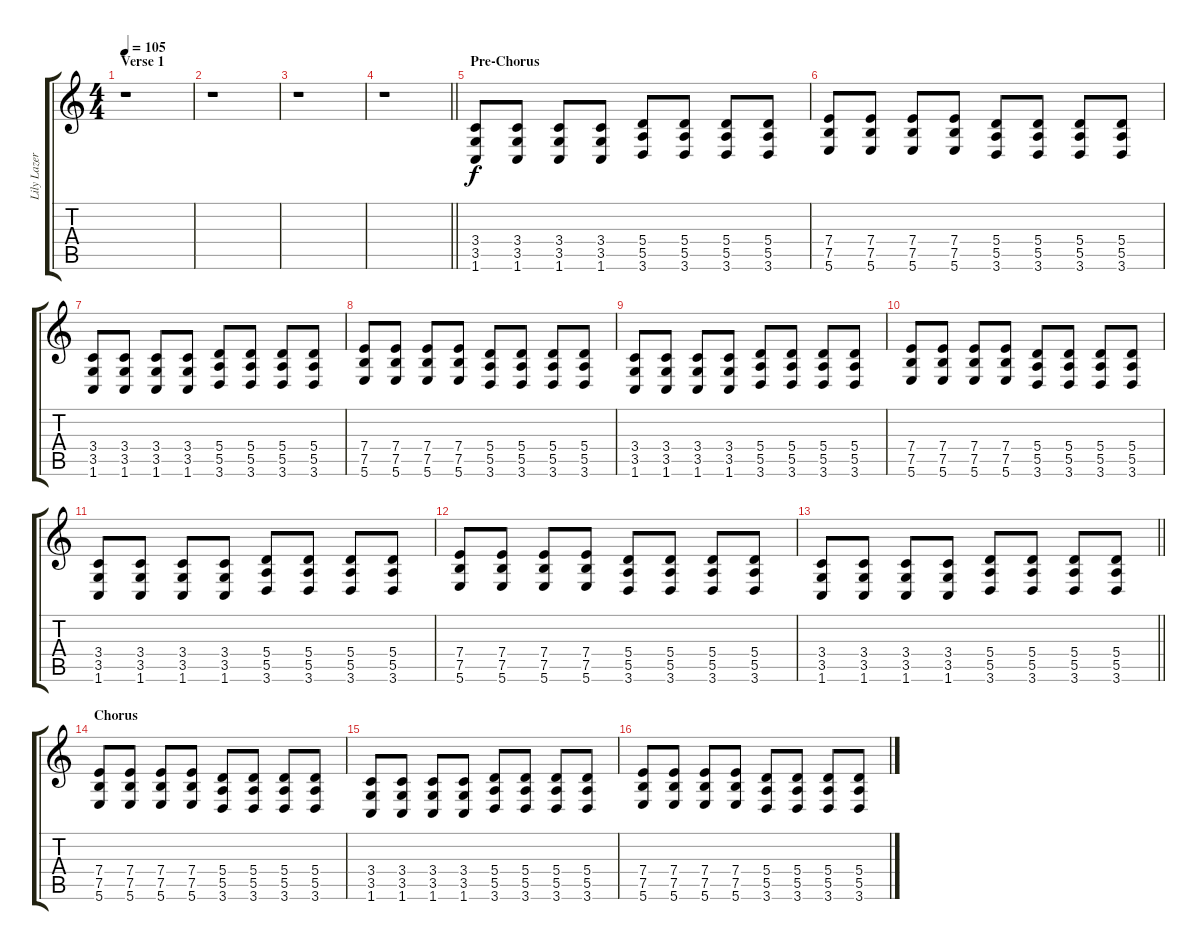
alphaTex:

\track ("Lily Lazer (Guitar)" "Lily Lazer") {instrument distortionguitar}
\staff {score tabs}
\tuning (B3 Gb3 D3 A2 E2 B1) {hide}
\ts (4 4)
\section ("" "Verse 1")
\tempo 105
\clef g2
\ks c
r.1{dy f} |
r.1 |
r.1 |
\barLineRight lightlight
r.1 |
\section ("" "Pre-Chorus")
(3.4 3.5 1.6).8 (3.4 3.5 1.6).8 (3.4 3.5 1.6).8 (3.4 3.5 1.6).8 (5.4 5.5 3.6).8 (5.4 5.5 3.6).8 (5.4 5.5 3.6).8 (5.4 5.5 3.6).8 |
(7.4 7.5 5.6).8 (7.4 7.5 5.6).8 (7.4 7.5 5.6).8 (7.4 7.5 5.6).8 (5.4 5.5 3.6).8 (5.4 5.5 3.6).8 (5.4 5.5 3.6).8 (5.4 5.5 3.6).8 |
(3.4 3.5 1.6).8 (3.4 3.5 1.6).8 (3.4 3.5 1.6).8 (3.4 3.5 1.6).8 (5.4 5.5 3.6).8 (5.4 5.5 3.6).8 (5.4 5.5 3.6).8 (5.4 5.5 3.6).8 |
(7.4 7.5 5.6).8 (7.4 7.5 5.6).8 (7.4 7.5 5.6).8 (7.4 7.5 5.6).8 (5.4 5.5 3.6).8 (5.4 5.5 3.6).8 (5.4 5.5 3.6).8 (5.4 5.5 3.6).8 |
(3.4 3.5 1.6).8 (3.4 3.5 1.6).8 (3.4 3.5 1.6).8 (3.4 3.5 1.6).8 (5.4 5.5 3.6).8 (5.4 5.5 3.6).8 (5.4 5.5 3.6).8 (5.4 5.5 3.6).8 |
(7.4 7.5 5.6).8 (7.4 7.5 5.6).8 (7.4 7.5 5.6).8 (7.4 7.5 5.6).8 (5.4 5.5 3.6).8 (5.4 5.5 3.6).8 (5.4 5.5 3.6).8 (5.4 5.5 3.6).8 |
(3.4 3.5 1.6).8 (3.4 3.5 1.6).8 (3.4 3.5 1.6).8 (3.4 3.5 1.6).8 (5.4 5.5 3.6).8 (5.4 5.5 3.6).8 (5.4 5.5 3.6).8 (5.4 5.5 3.6).8 |
(7.4 7.5 5.6).8 (7.4 7.5 5.6).8 (7.4 7.5 5.6).8 (7.4 7.5 5.6).8 (5.4 5.5 3.6).8 (5.4 5.5 3.6).8 (5.4 5.5 3.6).8 (5.4 5.5 3.6).8 |
\barLineRight lightlight
(3.4 3.5 1.6).8 (3.4 3.5 1.6).8 (3.4 3.5 1.6).8 (3.4 3.5 1.6).8 (5.4 5.5 3.6).8 (5.4 5.5 3.6).8 (5.4 5.5 3.6).8 (5.4 5.5 3.6).8 |
\section ("" "Chorus")
(7.4 7.5 5.6).8 (7.4 7.5 5.6).8 (7.4 7.5 5.6).8 (7.4 7.5 5.6).8 (5.4 5.5 3.6).8 (5.4 5.5 3.6).8 (5.4 5.5 3.6).8 (5.4 5.5 3.6).8 |
(3.4 3.5 1.6).8 (3.4 3.5 1.6).8 (3.4 3.5 1.6).8 (3.4 3.5 1.6).8 (5.4 5.5 3.6).8 (5.4 5.5 3.6).8 (5.4 5.5 3.6).8 (5.4 5.5 3.6).8 |
(7.4 7.5 5.6).8 (7.4 7.5 5.6).8 (7.4 7.5 5.6).8 (7.4 7.5 5.6).8 (5.4 5.5 3.6).8 (5.4 5.5 3.6).8 (5.4 5.5 3.6).8 (5.4 5.5 3.6).8
